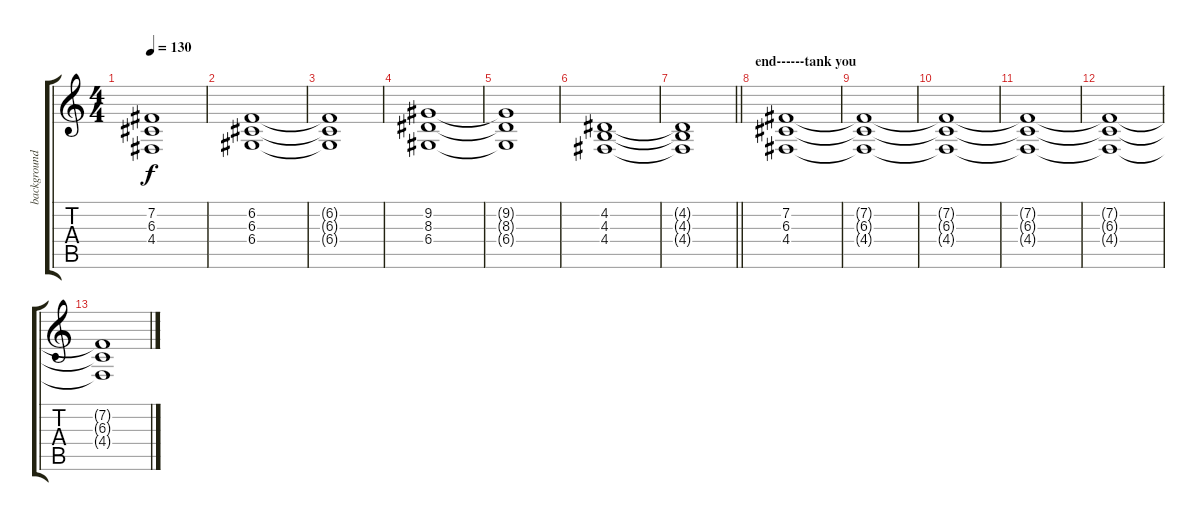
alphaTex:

\track ("background" "background") {instrument clarinet}
\staff {score tabs}
\tuning (E4 B3 G3 D3 A2 E2) {hide}
\ts (4 4)
\tempo 130
\clef g2
\ks c
(7.2{t} 6.3{t} 4.4{t}).1{dy f} |
(6.2 6.3 6.4).1 |
(6.2{t} 6.3{t} 6.4{t}).1{txt ""} |
(9.2 8.3 6.4).1 |
(9.2{t} 8.3{t} 6.4{t}).1 |
(4.2 4.3 4.4).1 |
\barLineRight lightlight
(4.2{t} 4.3{t} 4.4{t}).1 |
\section ("" "end------tank you")
(7.2 6.3 4.4).1{txt ""} |
(7.2{t} 6.3{t} 4.4{t}).1 |
(7.2{t} 6.3{t} 4.4{t}).1{volume 0} |
(7.2{t} 6.3{t} 4.4{t}).1 |
(7.2{t} 6.3{t} 4.4{t}).1 |
(7.2{t} 6.3{t} 4.4{t}).1
